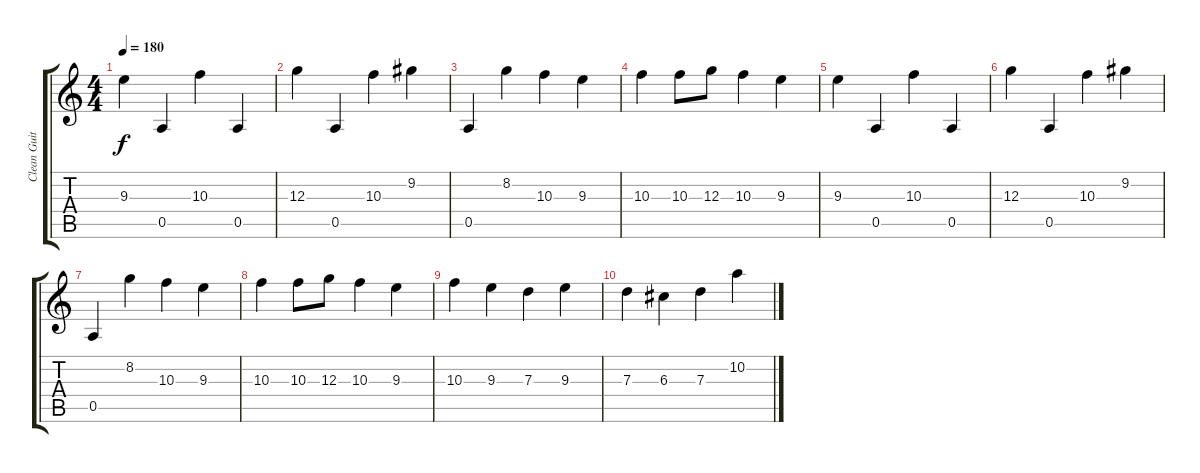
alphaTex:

\track ("Clean Guitar" "Clean Guit") {instrument electricguitarclean}
\staff {score tabs}
\tuning (E4 B3 G3 D3 A2 E2) {hide}
\ts (4 4)
\tempo 180
\clef g2
\ks c
9.3.4{dy f} 0.5.4 10.3.4 0.5.4 |
12.3.4 0.5.4 10.3.4 9.2.4 |
0.5.4 8.2.4 10.3.4 9.3.4 |
10.3.4 10.3.8 12.3.8 10.3.4 9.3.4 |
9.3.4 0.5.4 10.3.4 0.5.4 |
12.3.4 0.5.4 10.3.4 9.2.4 |
0.5.4 8.2.4 10.3.4 9.3.4 |
10.3.4 10.3.8 12.3.8 10.3.4 9.3.4 |
10.3.4 9.3.4 7.3.4 9.3.4 |
7.3.4 6.3.4 7.3.4 10.2.4
